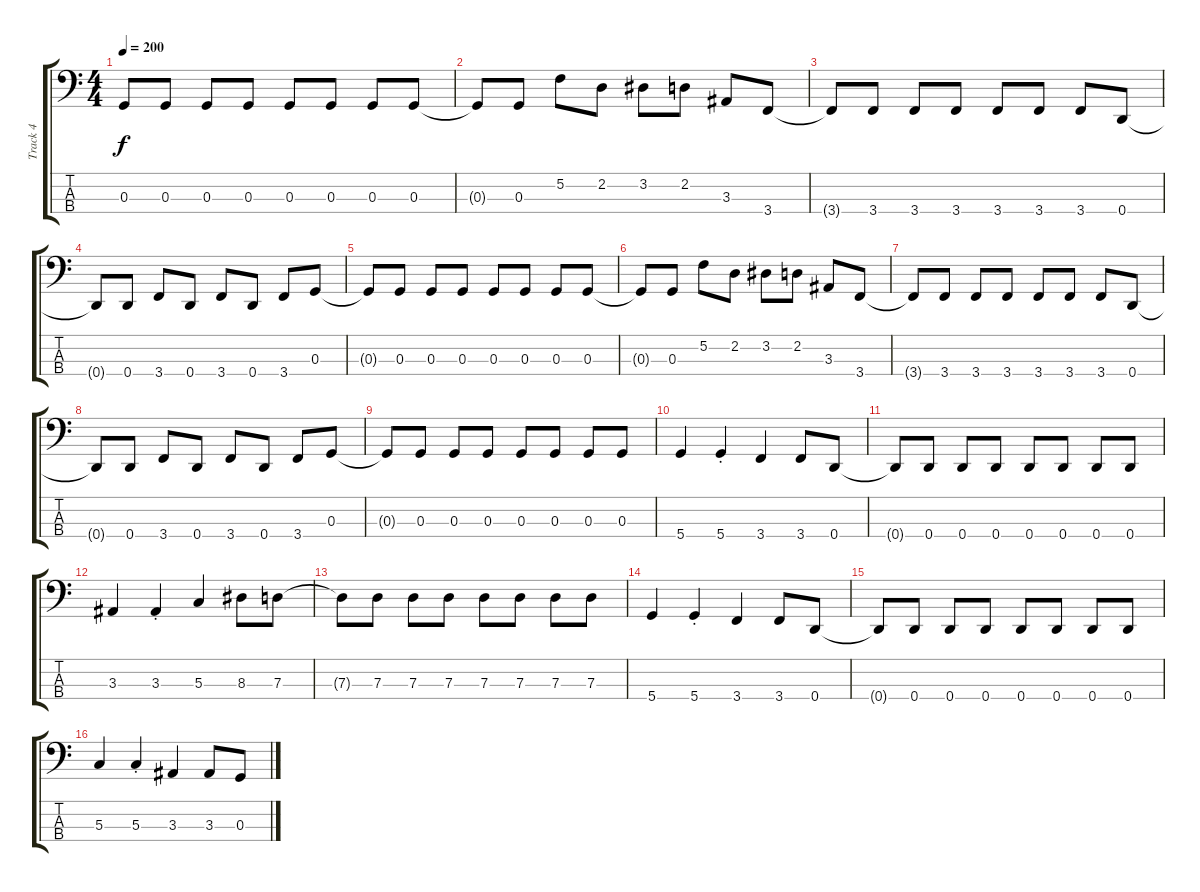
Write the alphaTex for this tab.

\track ("Track 4" "Track 4") {instrument electricbassfinger}
\staff {score tabs}
\tuning (F2 C2 G1 D1) {hide}
\ts (4 4)
\tempo 200
\clef f4
\ks c
0.3{t}.8{dy f} 0.3.8 0.3.8 0.3.8 0.3.8 0.3.8 0.3.8 0.3.8 |
0.3{t}.8 0.3.8 5.2.8 2.2.8 3.2.8 2.2.8 3.3.8 3.4.8 |
3.4{t}.8 3.4.8 3.4.8 3.4.8 3.4.8 3.4.8 3.4.8 0.4.8 |
0.4{t}.8 0.4.8 3.4.8 0.4.8 3.4.8 0.4.8 3.4.8 0.3.8 |
0.3{t}.8 0.3.8 0.3.8 0.3.8 0.3.8 0.3.8 0.3.8 0.3.8 |
0.3{t}.8 0.3.8 5.2.8 2.2.8 3.2.8 2.2.8 3.3.8 3.4.8 |
3.4{t}.8 3.4.8 3.4.8 3.4.8 3.4.8 3.4.8 3.4.8 0.4.8 |
0.4{t}.8 0.4.8 3.4.8 0.4.8 3.4.8 0.4.8 3.4.8 0.3.8 |
0.3{t}.8 0.3.8 0.3.8 0.3.8 0.3.8 0.3.8 0.3.8 0.3.8 |
5.4.4 5.4{st}.4 3.4.4 3.4.8 0.4.8 |
0.4{t}.8 0.4.8 0.4.8 0.4.8 0.4.8 0.4.8 0.4.8 0.4.8 |
3.3.4 3.3{st}.4 5.3.4 8.3.8 7.3.8 |
7.3{t}.8 7.3.8 7.3.8 7.3.8 7.3.8 7.3.8 7.3.8 7.3.8 |
5.4.4 5.4{st}.4 3.4.4 3.4.8 0.4.8 |
0.4{t}.8 0.4.8 0.4.8 0.4.8 0.4.8 0.4.8 0.4.8 0.4.8 |
5.3.4 5.3{st}.4 3.3.4 3.3.8 0.3.8
